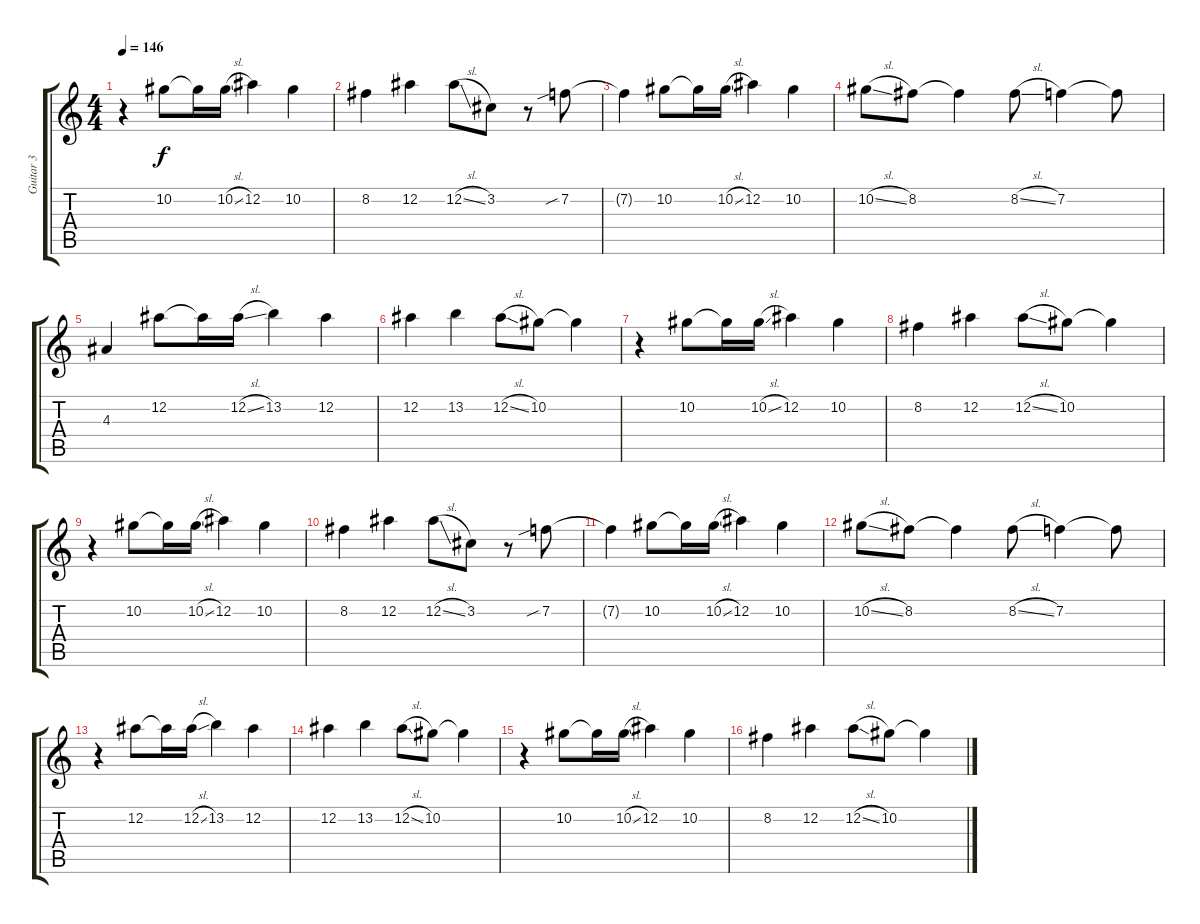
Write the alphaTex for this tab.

\track ("Guitar 3" "Guitar 3") {instrument distortionguitar}
\staff {score tabs}
\tuning (Eb4 Bb3 Gb3 Db3 Ab2 Eb2) {hide}
\ts (4 4)
\tempo 146
\clef g2
\ks c
r.4{dy f} 10.2.8 10.2{t}.16 10.2{sl}.16 12.2.4 10.2.4 |
8.2.4 12.2.4 12.2{sl}.8 3.2.8 r.8 7.2{sib}.8 |
7.2{t}.4 10.2.8 10.2{t}.16 10.2{sl}.16 12.2.4 10.2.4 |
10.2{sl}.8 8.2.8 8.2{t}.4 8.2{sl}.8 7.2.4 7.2{t}.8 |
4.3.4 12.2.8 12.2{t}.16 12.2{sl}.16 13.2.4 12.2.4 |
12.2.4 13.2.4 12.2{sl}.8 10.2.8 10.2{t}.4 |
r.4 10.2.8 10.2{t}.16 10.2{sl}.16 12.2.4 10.2.4 |
8.2.4 12.2.4 12.2{sl}.8 10.2.8 10.2{t}.4 |
r.4 10.2.8 10.2{t}.16 10.2{sl}.16 12.2.4 10.2.4 |
8.2.4 12.2.4 12.2{sl}.8 3.2.8 r.8 7.2{sib}.8 |
7.2{t}.4 10.2.8 10.2{t}.16 10.2{sl}.16 12.2.4 10.2.4 |
10.2{sl}.8 8.2.8 8.2{t}.4 8.2{sl}.8 7.2.4 7.2{t}.8 |
r.4 12.2.8 12.2{t}.16 12.2{sl}.16 13.2.4 12.2.4 |
12.2.4 13.2.4 12.2{sl}.8 10.2.8 10.2{t}.4 |
r.4 10.2.8 10.2{t}.16 10.2{sl}.16 12.2.4 10.2.4 |
8.2.4 12.2.4 12.2{sl}.8 10.2.8 10.2{t}.4
